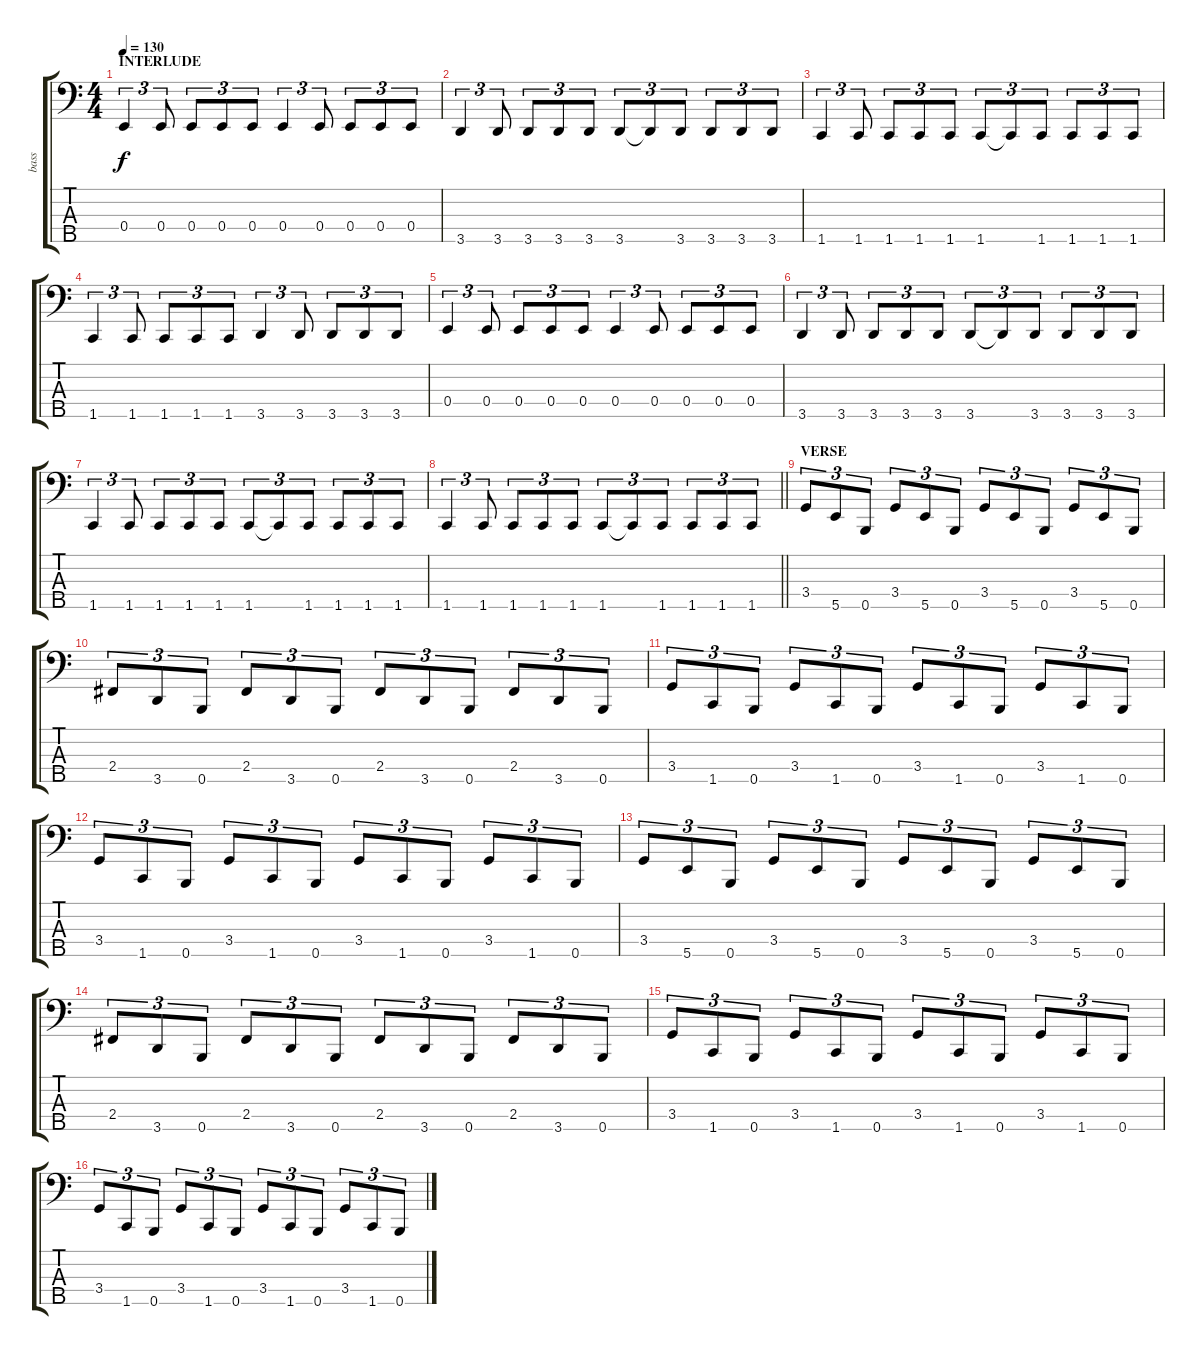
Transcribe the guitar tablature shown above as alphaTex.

\track ("bass" "bass") {instrument electricbasspick}
\staff {score tabs}
\tuning (G2 D2 A1 E1 B0) {hide}
\ts (4 4)
\section ("" "INTERLUDE")
\tempo 130
\clef f4
\ks c
0.4.4{tu (3 2) dy f} 0.4.8{tu (3 2)} 0.4.8{tu (3 2)} 0.4.8{tu (3 2)} 0.4.8{tu (3 2)} 0.4.4{tu (3 2)} 0.4.8{tu (3 2)} 0.4.8{tu (3 2)} 0.4.8{tu (3 2)} 0.4.8{tu (3 2)} |
3.5.4{tu (3 2)} 3.5.8{tu (3 2)} 3.5.8{tu (3 2)} 3.5.8{tu (3 2)} 3.5.8{tu (3 2)} 3.5.8{tu (3 2)} 3.5{t}.8{tu (3 2)} 3.5.8{tu (3 2)} 3.5.8{tu (3 2)} 3.5.8{tu (3 2)} 3.5.8{tu (3 2)} |
1.5.4{tu (3 2)} 1.5.8{tu (3 2)} 1.5.8{tu (3 2)} 1.5.8{tu (3 2)} 1.5.8{tu (3 2)} 1.5.8{tu (3 2)} 1.5{t}.8{tu (3 2)} 1.5.8{tu (3 2)} 1.5.8{tu (3 2)} 1.5.8{tu (3 2)} 1.5.8{tu (3 2)} |
1.5.4{tu (3 2)} 1.5.8{tu (3 2)} 1.5.8{tu (3 2)} 1.5.8{tu (3 2)} 1.5.8{tu (3 2)} 3.5.4{tu (3 2)} 3.5.8{tu (3 2)} 3.5.8{tu (3 2)} 3.5.8{tu (3 2)} 3.5.8{tu (3 2)} |
0.4.4{tu (3 2)} 0.4.8{tu (3 2)} 0.4.8{tu (3 2)} 0.4.8{tu (3 2)} 0.4.8{tu (3 2)} 0.4.4{tu (3 2)} 0.4.8{tu (3 2)} 0.4.8{tu (3 2)} 0.4.8{tu (3 2)} 0.4.8{tu (3 2)} |
3.5.4{tu (3 2)} 3.5.8{tu (3 2)} 3.5.8{tu (3 2)} 3.5.8{tu (3 2)} 3.5.8{tu (3 2)} 3.5.8{tu (3 2)} 3.5{t}.8{tu (3 2)} 3.5.8{tu (3 2)} 3.5.8{tu (3 2)} 3.5.8{tu (3 2)} 3.5.8{tu (3 2)} |
1.5.4{tu (3 2)} 1.5.8{tu (3 2)} 1.5.8{tu (3 2)} 1.5.8{tu (3 2)} 1.5.8{tu (3 2)} 1.5.8{tu (3 2)} 1.5{t}.8{tu (3 2)} 1.5.8{tu (3 2)} 1.5.8{tu (3 2)} 1.5.8{tu (3 2)} 1.5.8{tu (3 2)} |
\barLineRight lightlight
1.5.4{tu (3 2)} 1.5.8{tu (3 2)} 1.5.8{tu (3 2)} 1.5.8{tu (3 2)} 1.5.8{tu (3 2)} 1.5.8{tu (3 2)} 1.5{t}.8{tu (3 2)} 1.5.8{tu (3 2)} 1.5.8{tu (3 2)} 1.5.8{tu (3 2)} 1.5.8{tu (3 2)} |
\section ("" "VERSE")
3.4.8{tu (3 2)} 5.5.8{tu (3 2)} 0.5.8{tu (3 2)} 3.4.8{tu (3 2)} 5.5.8{tu (3 2)} 0.5.8{tu (3 2)} 3.4.8{tu (3 2)} 5.5.8{tu (3 2)} 0.5.8{tu (3 2)} 3.4.8{tu (3 2)} 5.5.8{tu (3 2)} 0.5.8{tu (3 2)} |
2.4.8{tu (3 2)} 3.5.8{tu (3 2)} 0.5.8{tu (3 2)} 2.4.8{tu (3 2)} 3.5.8{tu (3 2)} 0.5.8{tu (3 2)} 2.4.8{tu (3 2)} 3.5.8{tu (3 2)} 0.5.8{tu (3 2)} 2.4.8{tu (3 2)} 3.5.8{tu (3 2)} 0.5.8{tu (3 2)} |
3.4.8{tu (3 2)} 1.5.8{tu (3 2)} 0.5.8{tu (3 2)} 3.4.8{tu (3 2)} 1.5.8{tu (3 2)} 0.5.8{tu (3 2)} 3.4.8{tu (3 2)} 1.5.8{tu (3 2)} 0.5.8{tu (3 2)} 3.4.8{tu (3 2)} 1.5.8{tu (3 2)} 0.5.8{tu (3 2)} |
3.4.8{tu (3 2)} 1.5.8{tu (3 2)} 0.5.8{tu (3 2)} 3.4.8{tu (3 2)} 1.5.8{tu (3 2)} 0.5.8{tu (3 2)} 3.4.8{tu (3 2)} 1.5.8{tu (3 2)} 0.5.8{tu (3 2)} 3.4.8{tu (3 2)} 1.5.8{tu (3 2)} 0.5.8{tu (3 2)} |
3.4.8{tu (3 2)} 5.5.8{tu (3 2)} 0.5.8{tu (3 2)} 3.4.8{tu (3 2)} 5.5.8{tu (3 2)} 0.5.8{tu (3 2)} 3.4.8{tu (3 2)} 5.5.8{tu (3 2)} 0.5.8{tu (3 2)} 3.4.8{tu (3 2)} 5.5.8{tu (3 2)} 0.5.8{tu (3 2)} |
2.4.8{tu (3 2)} 3.5.8{tu (3 2)} 0.5.8{tu (3 2)} 2.4.8{tu (3 2)} 3.5.8{tu (3 2)} 0.5.8{tu (3 2)} 2.4.8{tu (3 2)} 3.5.8{tu (3 2)} 0.5.8{tu (3 2)} 2.4.8{tu (3 2)} 3.5.8{tu (3 2)} 0.5.8{tu (3 2)} |
3.4.8{tu (3 2)} 1.5.8{tu (3 2)} 0.5.8{tu (3 2)} 3.4.8{tu (3 2)} 1.5.8{tu (3 2)} 0.5.8{tu (3 2)} 3.4.8{tu (3 2)} 1.5.8{tu (3 2)} 0.5.8{tu (3 2)} 3.4.8{tu (3 2)} 1.5.8{tu (3 2)} 0.5.8{tu (3 2)} |
3.4.8{tu (3 2)} 1.5.8{tu (3 2)} 0.5.8{tu (3 2)} 3.4.8{tu (3 2)} 1.5.8{tu (3 2)} 0.5.8{tu (3 2)} 3.4.8{tu (3 2)} 1.5.8{tu (3 2)} 0.5.8{tu (3 2)} 3.4.8{tu (3 2)} 1.5.8{tu (3 2)} 0.5.8{tu (3 2)}
